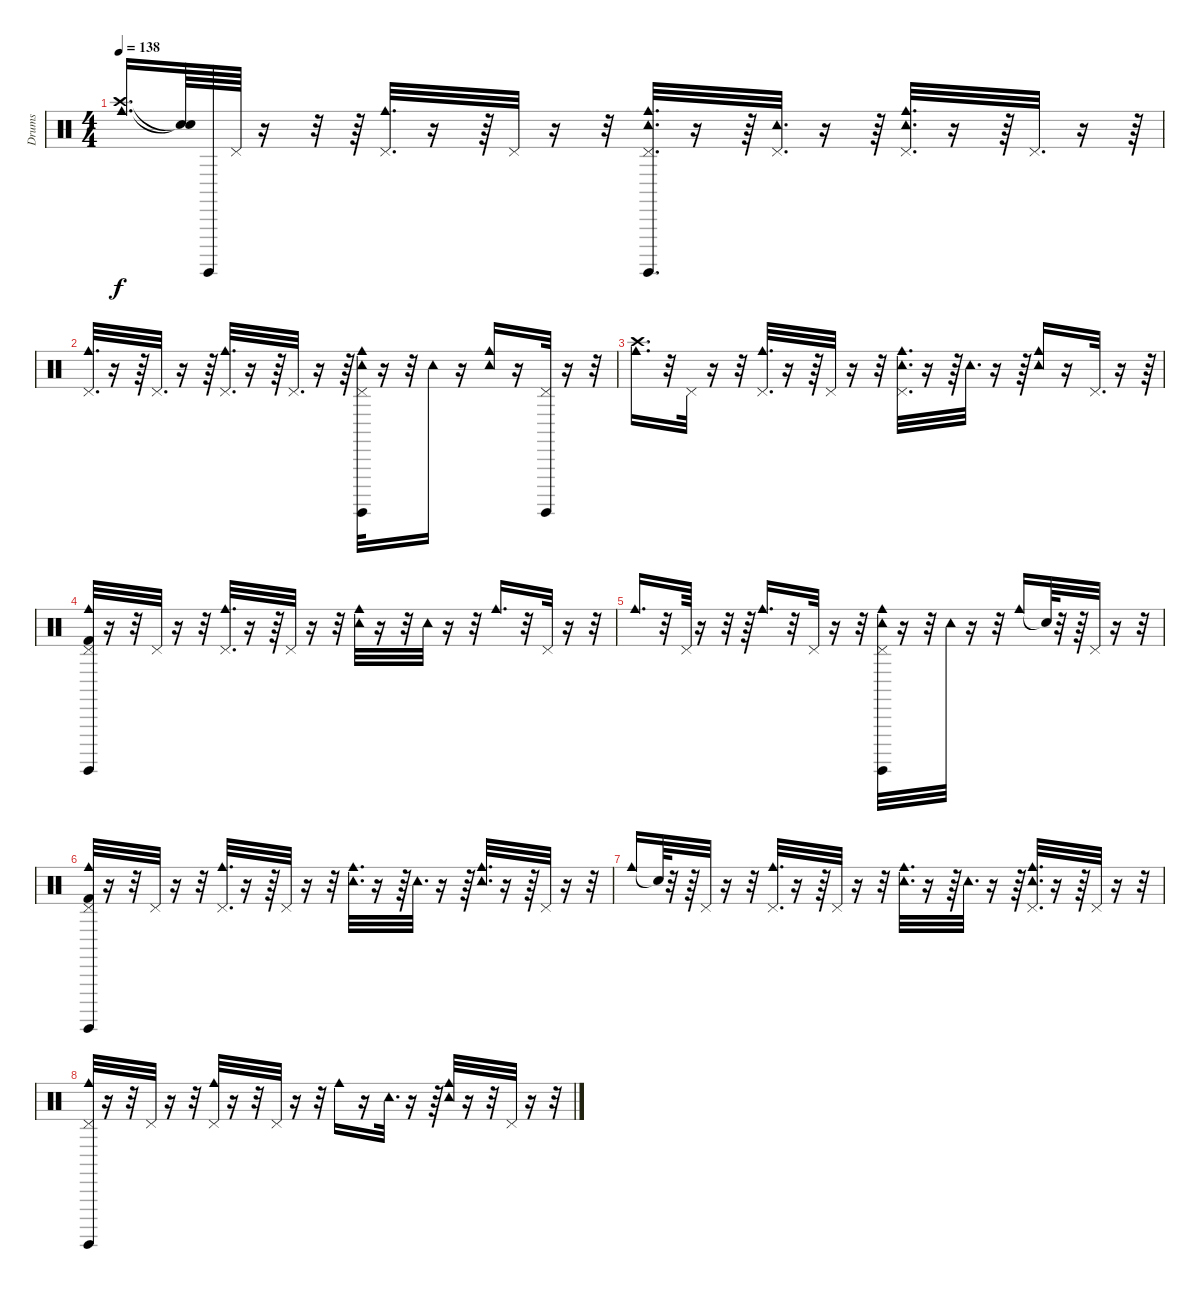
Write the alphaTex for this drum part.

\track ("Drums   " "Drums   ") {instrument percussion}
\staff {score}
\articulation defaults
\ts (4 4)
\tempo 138
\clef neutral
\ks c
("Crash high (hit)" "Cowbell medium (hit)").16{d dy f} ("Snare (hit)"{t} "Snare (hit)"{t}).64 "Surdo (hit)".64 "Pedal Hi-Hat (hit)".64 r.16 r.32 r.64 ("Pedal Hi-Hat (hit)" "Cowbell medium (hit)").32{d} r.16 r.64 "Pedal Hi-Hat (hit)".32 r.16 r.32 ("Pedal Hi-Hat (hit)" "Tambourine (hit)" "Cowbell medium (hit)" "Surdo (hit)").32{d} r.16 r.64 ("Pedal Hi-Hat (hit)" "Tambourine (hit)").32{d} r.16 r.64 ("Pedal Hi-Hat (hit)" "Tambourine (hit)" "Cowbell medium (hit)").32{d} r.16 r.64 "Pedal Hi-Hat (hit)".32{d} r.16 r.64 |
("Pedal Hi-Hat (hit)" "Cowbell medium (hit)").32{d} r.16 r.64 "Pedal Hi-Hat (hit)".32{d} r.16 r.64 ("Pedal Hi-Hat (hit)" "Cowbell medium (hit)").32{d} r.16 r.64 "Pedal Hi-Hat (hit)".32{d} r.16 r.64 ("Pedal Hi-Hat (hit)" "Tambourine (hit)" "Surdo (hit)" "Cowbell medium (hit)").32 r.16 r.32 "Tambourine (hit)".16 r.16 ("Tambourine (hit)" "Cowbell medium (hit)").16 r.16 ("Pedal Hi-Hat (hit)" "Surdo (hit)").32 r.16 r.32 |
("Crash high (hit)" "Cowbell medium (hit)").16{d} r.32 "Pedal Hi-Hat (hit)".32 r.16 r.32 ("Pedal Hi-Hat (hit)" "Cowbell medium (hit)").32{d} r.16 r.64 "Pedal Hi-Hat (hit)".32 r.16 r.32 ("Pedal Hi-Hat (hit)" "Tambourine (hit)" "Cowbell medium (hit)").32{d} r.16 r.64 "Tambourine (hit)".32{d} r.16 r.64 ("Tambourine (hit)" "Cowbell medium (hit)").16 r.16 "Pedal Hi-Hat (hit)".32{d} r.16 r.64 |
("Kick (hit) 2" "Surdo (hit)" "Pedal Hi-Hat (hit)" "Cowbell medium (hit)").32 r.16 r.32 "Pedal Hi-Hat (hit)".32 r.16 r.32 ("Pedal Hi-Hat (hit)" "Cowbell medium (hit)").32{d} r.16 r.64 "Pedal Hi-Hat (hit)".32 r.16 r.32 ("Tambourine (hit)" "Cowbell medium (hit)").32 r.16 r.32 "Tambourine (hit)".32 r.16 r.32 "Cowbell medium (hit)".16{d} r.32 "Pedal Hi-Hat (hit)".32 r.16 r.32 |
"Cowbell medium (hit)".16{d} r.32 "Pedal Hi-Hat (hit)".64 r.16 r.32 r.64 "Cowbell medium (hit)".16{d} r.32 "Pedal Hi-Hat (hit)".32 r.16 r.32 ("Pedal Hi-Hat (hit)" "Surdo (hit)" "Tambourine (hit)" "Cowbell medium (hit)").32 r.16 r.32 "Tambourine (hit)".32 r.16 r.32 "Cowbell medium (hit)".16 "Snare (hit)"{t}.64 r.32 r.64 "Pedal Hi-Hat (hit)".32 r.16 r.32 |
("Kick (hit) 2" "Pedal Hi-Hat (hit)" "Surdo (hit)" "Cowbell medium (hit)").32 r.16 r.32 "Pedal Hi-Hat (hit)".32 r.16 r.32 ("Pedal Hi-Hat (hit)" "Cowbell medium (hit)").32{d} r.16 r.64 "Pedal Hi-Hat (hit)".32 r.16 r.32 ("Tambourine (hit)" "Cowbell medium (hit)").32{d} r.16 r.64 "Tambourine (hit)".32{d} r.16 r.64 ("Tambourine (hit)" "Cowbell medium (hit)").32{d} r.16 r.64 "Pedal Hi-Hat (hit)".32 r.16 r.32 |
"Cowbell medium (hit)".16 "Snare (hit)"{t}.64 r.32 r.64 "Pedal Hi-Hat (hit)".32 r.16 r.32 ("Pedal Hi-Hat (hit)" "Cowbell medium (hit)").32{d} r.16 r.64 "Pedal Hi-Hat (hit)".32 r.16 r.32 ("Tambourine (hit)" "Cowbell medium (hit)").32{d} r.16 r.64 "Tambourine (hit)".32{d} r.16 r.64 ("Pedal Hi-Hat (hit)" "Tambourine (hit)" "Cowbell medium (hit)").32{d} r.16 r.64 "Pedal Hi-Hat (hit)".32 r.16 r.32 |
("Pedal Hi-Hat (hit)" "Surdo (hit)" "Cowbell medium (hit)").32 r.16 r.32 "Pedal Hi-Hat (hit)".32 r.16 r.32 ("Pedal Hi-Hat (hit)" "Cowbell medium (hit)").32 r.16 r.32 "Pedal Hi-Hat (hit)".32 r.16 r.32 "Cowbell medium (hit)".16 r.16 "Tambourine (hit)".32{d} r.16 r.64 ("Tambourine (hit)" "Cowbell medium (hit)").32 r.16 r.32 "Pedal Hi-Hat (hit)".32 r.16 r.32
